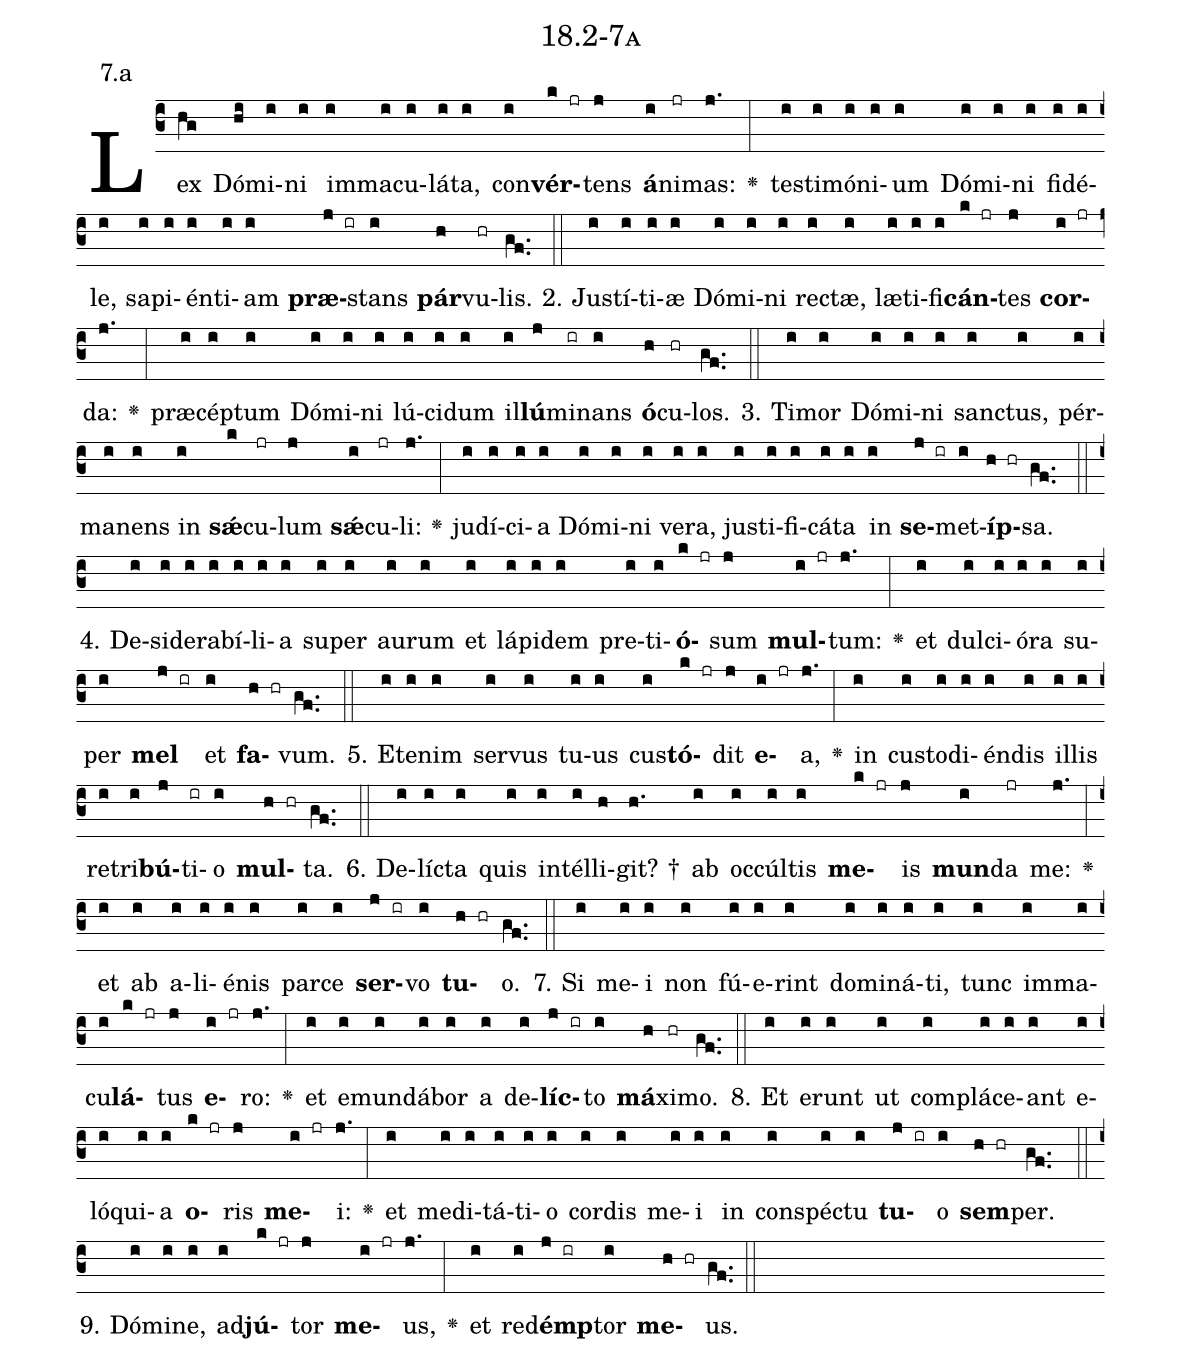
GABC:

name: 18.2-7a;
annotation: 7.a;
%%
(c3)Lex(hg) Dó(hi)mi(i)ni(i) im(i)ma(i)cu(i)lá(i)ta,(i) con(i)<b>vér</b>(k jr)tens(j) <b>á</b>(i)ni(jr)mas:(j.) <v>\greheightstar</v>(:) tes(i)ti(i)mó(i)ni(i)um(i) Dó(i)mi(i)ni(i) fi(i)dé(i)le,(i) sa(i)pi(i)én(i)ti(i)am(i) <b>præ</b>(j ir)stans(i) <b>pár</b>(h)vu(hr)lis.(gf..) (::)
2. Jus(i)tí(i)ti(i)æ(i) Dó(i)mi(i)ni(i) rec(i)tæ,(i) læ(i)ti(i)fi(i)<b>cán</b>(k jr)tes(j) <b>cor</b>(i jr)da:(j.) <v>\greheightstar</v>(:) præ(i)cép(i)tum(i) Dó(i)mi(i)ni(i) lú(i)ci(i)dum(i) il(i)<b>lú</b>(j)mi(ir)nans(i) <b>ó</b>(h)cu(hr)los.(gf..) (::)
3. Ti(i)mor(i) Dó(i)mi(i)ni(i) sanc(i)tus,(i) pér(i)ma(i)nens(i) in(i) <b>sǽ</b>(k)cu(jr)lum(j) <b>sǽ</b>(i)cu(jr)li:(j.) <v>\greheightstar</v>(:) ju(i)dí(i)ci(i)a(i) Dó(i)mi(i)ni(i) ve(i)ra,(i) jus(i)ti(i)fi(i)cá(i)ta(i) in(i) <b>se</b>(j ir)met(i)<b>íp</b>(h hr)sa.(gf..) (::)
4. De(i)si(i)de(i)ra(i)bí(i)li(i)a(i) su(i)per(i) au(i)rum(i) et(i) lá(i)pi(i)dem(i) pre(i)ti(i)<b>ó</b>(k jr)sum(j) <b>mul</b>(i jr)tum:(j.) <v>\greheightstar</v>(:) et(i) dul(i)ci(i)ó(i)ra(i) su(i)per(i) <b>mel</b>(j ir) et(i) <b>fa</b>(h hr)vum.(gf..) (::)
5. Et(i)e(i)nim(i) ser(i)vus(i) tu(i)us(i) cus(i)<b>tó</b>(k jr)dit(j) <b>e</b>(i jr)a,(j.) <v>\greheightstar</v>(:) in(i) cus(i)to(i)di(i)én(i)dis(i) il(i)lis(i) re(i)tri(i)<b>bú</b>(j)ti(ir)o(i) <b>mul</b>(h hr)ta.(gf..) (::)
6. De(i)líc(i)ta(i) quis(i) in(i)tél(i)li(h)git? †(h.) ab(i) oc(i)cúl(i)tis(i) <b>me</b>(k jr)is(j) <b>mun</b>(i)da(jr) me:(j.) <v>\greheightstar</v>(:) et(i) ab(i) a(i)li(i)é(i)nis(i) par(i)ce(i) <b>ser</b>(j ir)vo(i) <b>tu</b>(h hr)o.(gf..) (::)
7. Si(i) me(i)i(i) non(i) fú(i)e(i)rint(i) do(i)mi(i)ná(i)ti,(i) tunc(i) im(i)ma(i)cu(i)<b>lá</b>(k jr)tus(j) <b>e</b>(i jr)ro:(j.) <v>\greheightstar</v>(:) et(i) e(i)mun(i)dá(i)bor(i) a(i) de(i)<b>líc</b>(j ir)to(i) <b>má</b>(h)xi(hr)mo.(gf..) (::)
8. Et(i) e(i)runt(i) ut(i) com(i)plá(i)ce(i)ant(i) e(i)ló(i)qui(i)a(i) <b>o</b>(k jr)ris(j) <b>me</b>(i jr)i:(j.) <v>\greheightstar</v>(:) et(i) me(i)di(i)tá(i)ti(i)o(i) cor(i)dis(i) me(i)i(i) in(i) con(i)spéc(i)tu(i) <b>tu</b>(j ir)o(i) <b>sem</b>(h hr)per.(gf..) (::)
9. Dó(i)mi(i)ne,(i) ad(i)<b>jú</b>(k jr)tor(j) <b>me</b>(i jr)us,(j.) <v>\greheightstar</v>(:) et(i) red(i)<b>émp</b>(j ir)tor(i) <b>me</b>(h hr)us.(gf..) (::)
